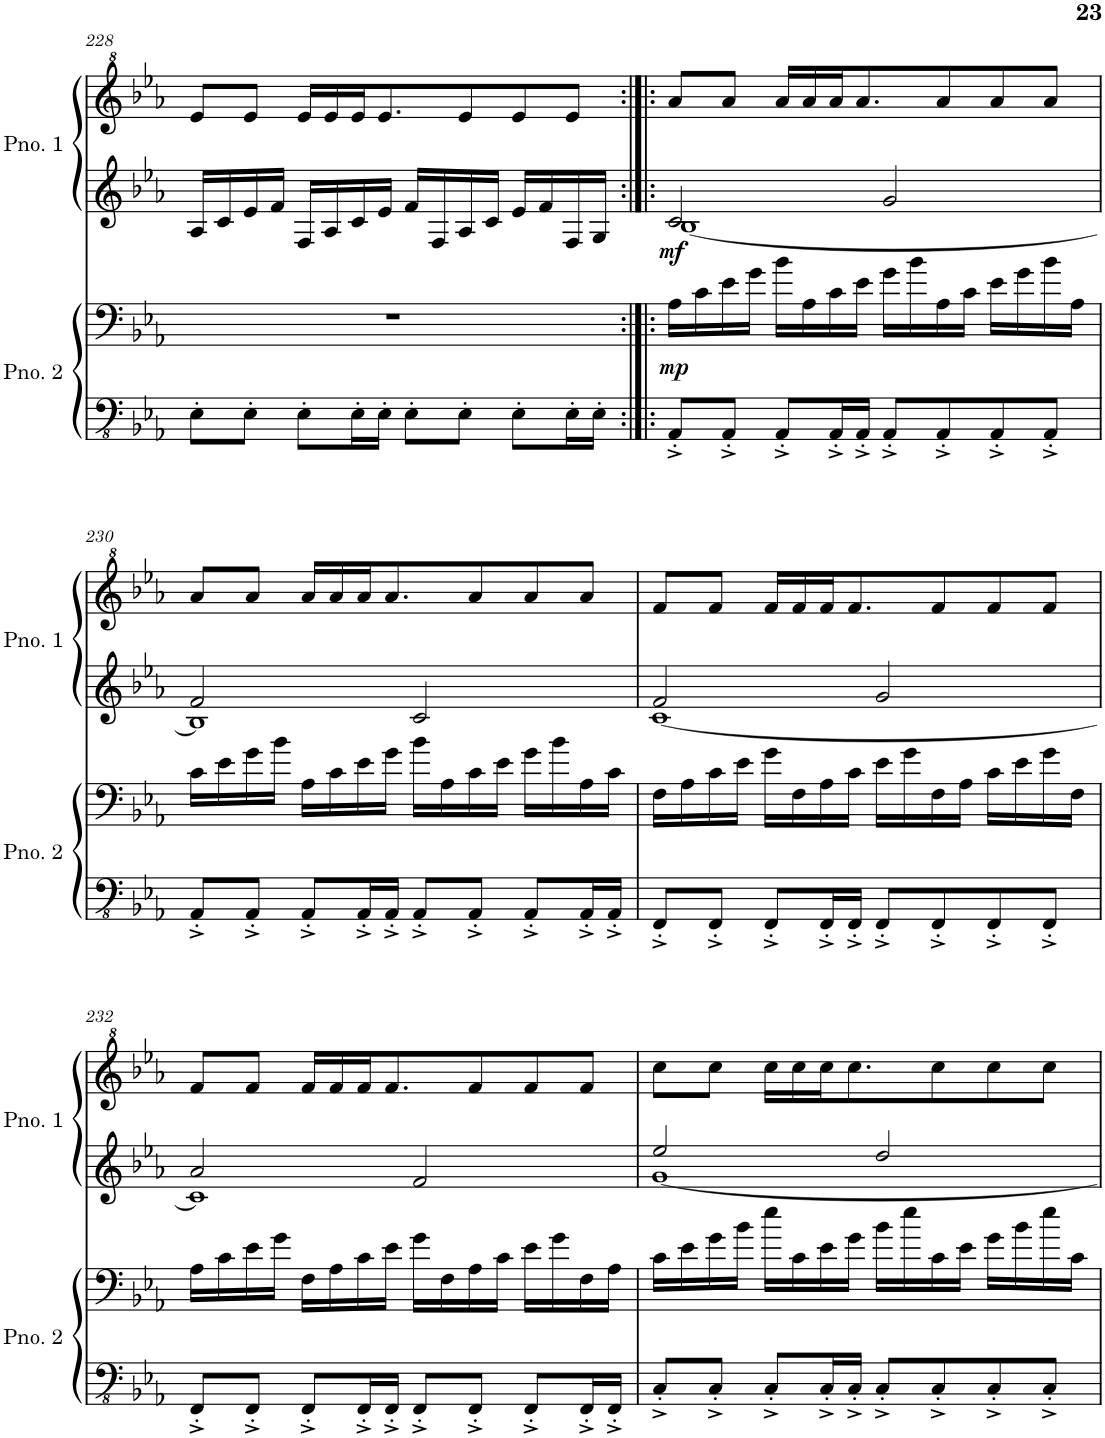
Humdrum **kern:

**kern	**kern	**dynam	**kern	**kern	**dynam
*part2	*part2	*part2	*part1	*part1	*part1
*staff4	*staff3	*staff3/4	*staff2	*staff1	*staff1/2
*I"Piano 2	*	*	*I"Piano 1	*	*
*I'Pno. 2	*	*	*I'Pno. 1	*	*
!!LO:PB:g=z
*clefFv4	*clefF4	*	*clefG2	*clefG^2	*
*k[b-e-a-]	*k[b-e-a-]	*	*k[b-e-a-]	*k[b-e-a-]	*
*M4/4	*M4/4	*	*M4/4	*M4/4	*
=228	=228	=228	=228	=228	=228
8EE-'\L	1r	.	16A-/LL	8ee-/L	.
.	.	.	16c/	.	.
8EE-'\J	.	.	16e-/	8ee-/J	.
.	.	.	16f/JJ	.	.
8EE-'\L	.	.	16F/LL	16ee-/LL	.
.	.	.	16A-/	16ee-/	.
16EE-'\L	.	.	16c/	16ee-/J	.
16EE-'\JJ	.	.	16e-/JJ	8.ee-/	.
8EE-'\L	.	.	16f/LL	.	.
.	.	.	16F/	.	.
8EE-'\J	.	.	16A-/	8ee-/	.
.	.	.	16c/JJ	.	.
8EE-'\L	.	.	16e-/LL	8ee-/	.
.	.	.	16f/	.	.
16EE-'\L	.	.	16F/	8ee-/J	.
16EE-'\JJ	.	.	16G/JJ	.	.
=229:|!|:	=229:|!|:	=229:|!|:	=229:|!|:	=229:|!|:	=229:|!|:
*	*	*	*^	*	*
!	!	!LO:DY:b	!	!	!	!LO:DY:b=2
8AAA-'^/L	16A-\LL	mp	2c/	[1B-	8aa-/L	mf
.	16c\	.	.	.	.	.
8AAA-'^/J	16e-\	.	.	.	8aa-/J	.
.	16g\JJ	.	.	.	.	.
8AAA-'^/L	16b-\LL	.	.	.	16aa-/LL	.
.	16A-\	.	.	.	16aa-/	.
16AAA-'^/L	16c\	.	.	.	16aa-/J	.
16AAA-'^/JJ	16e-\JJ	.	.	.	8.aa-/	.
8AAA-'^/L	16g\LL	.	2g/	.	.	.
.	16b-\	.	.	.	.	.
8AAA-'^/	16A-\	.	.	.	8aa-/	.
.	16c\JJ	.	.	.	.	.
8AAA-'^/	16e-\LL	.	.	.	8aa-/	.
.	16g\	.	.	.	.	.
8AAA-'^/J	16b-\	.	.	.	8aa-/J	.
.	16A-\JJ	.	.	.	.	.
!!LO:LB:g=z
=230	=230	=230	=230	=230	=230	=230
8AAA-'^/L	16c\LL	.	2f/	1B-]	8aa-/L	.
.	16e-\	.	.	.	.	.
8AAA-'^/J	16g\	.	.	.	8aa-/J	.
.	16b-\JJ	.	.	.	.	.
8AAA-'^/L	16A-\LL	.	.	.	16aa-/LL	.
.	16c\	.	.	.	16aa-/	.
16AAA-'^/L	16e-\	.	.	.	16aa-/J	.
16AAA-'^/JJ	16g\JJ	.	.	.	8.aa-/	.
8AAA-'^/L	16b-\LL	.	2c/	.	.	.
.	16A-\	.	.	.	.	.
8AAA-'^/J	16c\	.	.	.	8aa-/	.
.	16e-\JJ	.	.	.	.	.
8AAA-'^/L	16g\LL	.	.	.	8aa-/	.
.	16b-\	.	.	.	.	.
16AAA-'^/L	16A-\	.	.	.	8aa-/J	.
16AAA-'^/JJ	16c\JJ	.	.	.	.	.
=231	=231	=231	=231	=231	=231	=231
8FFF'^/L	16F\LL	.	2f/	[1c	8ff/L	.
.	16A-\	.	.	.	.	.
8FFF'^/J	16c\	.	.	.	8ff/J	.
.	16e-\JJ	.	.	.	.	.
8FFF'^/L	16g\LL	.	.	.	16ff/LL	.
.	16F\	.	.	.	16ff/	.
16FFF'^/L	16A-\	.	.	.	16ff/J	.
16FFF'^/JJ	16c\JJ	.	.	.	8.ff/	.
8FFF'^/L	16e-\LL	.	2g/	.	.	.
.	16g\	.	.	.	.	.
8FFF'^/	16F\	.	.	.	8ff/	.
.	16A-\JJ	.	.	.	.	.
8FFF'^/	16c\LL	.	.	.	8ff/	.
.	16e-\	.	.	.	.	.
8FFF'^/J	16g\	.	.	.	8ff/J	.
.	16F\JJ	.	.	.	.	.
!!LO:LB:g=z
=232	=232	=232	=232	=232	=232	=232
8FFF'^/L	16A-\LL	.	2a-/	1c]	8ff/L	.
.	16c\	.	.	.	.	.
8FFF'^/J	16e-\	.	.	.	8ff/J	.
.	16g\JJ	.	.	.	.	.
8FFF'^/L	16F\LL	.	.	.	16ff/LL	.
.	16A-\	.	.	.	16ff/	.
16FFF'^/L	16c\	.	.	.	16ff/J	.
16FFF'^/JJ	16e-\JJ	.	.	.	8.ff/	.
8FFF'^/L	16g\LL	.	2f/	.	.	.
.	16F\	.	.	.	.	.
8FFF'^/J	16A-\	.	.	.	8ff/	.
.	16c\JJ	.	.	.	.	.
8FFF'^/L	16e-\LL	.	.	.	8ff/	.
.	16g\	.	.	.	.	.
16FFF'^/L	16F\	.	.	.	8ff/J	.
16FFF'^/JJ	16A-\JJ	.	.	.	.	.
=233	=233	=233	=233	=233	=233	=233
8CC'^/L	16c\LL	.	2ee-/	[1g	8ccc\L	.
.	16e-\	.	.	.	.	.
8CC'^/J	16g\	.	.	.	8ccc\J	.
.	16b-\JJ	.	.	.	.	.
8CC'^/L	16ee-\LL	.	.	.	16ccc\LL	.
.	16c\	.	.	.	16ccc\	.
16CC'^/L	16e-\	.	.	.	16ccc\J	.
16CC'^/JJ	16g\JJ	.	.	.	8.ccc\	.
8CC'^/L	16b-\LL	.	2dd/	.	.	.
.	16ee-\	.	.	.	.	.
8CC'^/	16c\	.	.	.	8ccc\	.
.	16e-\JJ	.	.	.	.	.
8CC'^/	16g\LL	.	.	.	8ccc\	.
.	16b-\	.	.	.	.	.
8CC'^/J	16ee-\	.	.	.	8ccc\J	.
.	16c\JJ	.	.	.	.	.
*	*	*	*v	*v	*	*
=	=	=	=	=	=
*-	*-	*-	*-	*-	*-
